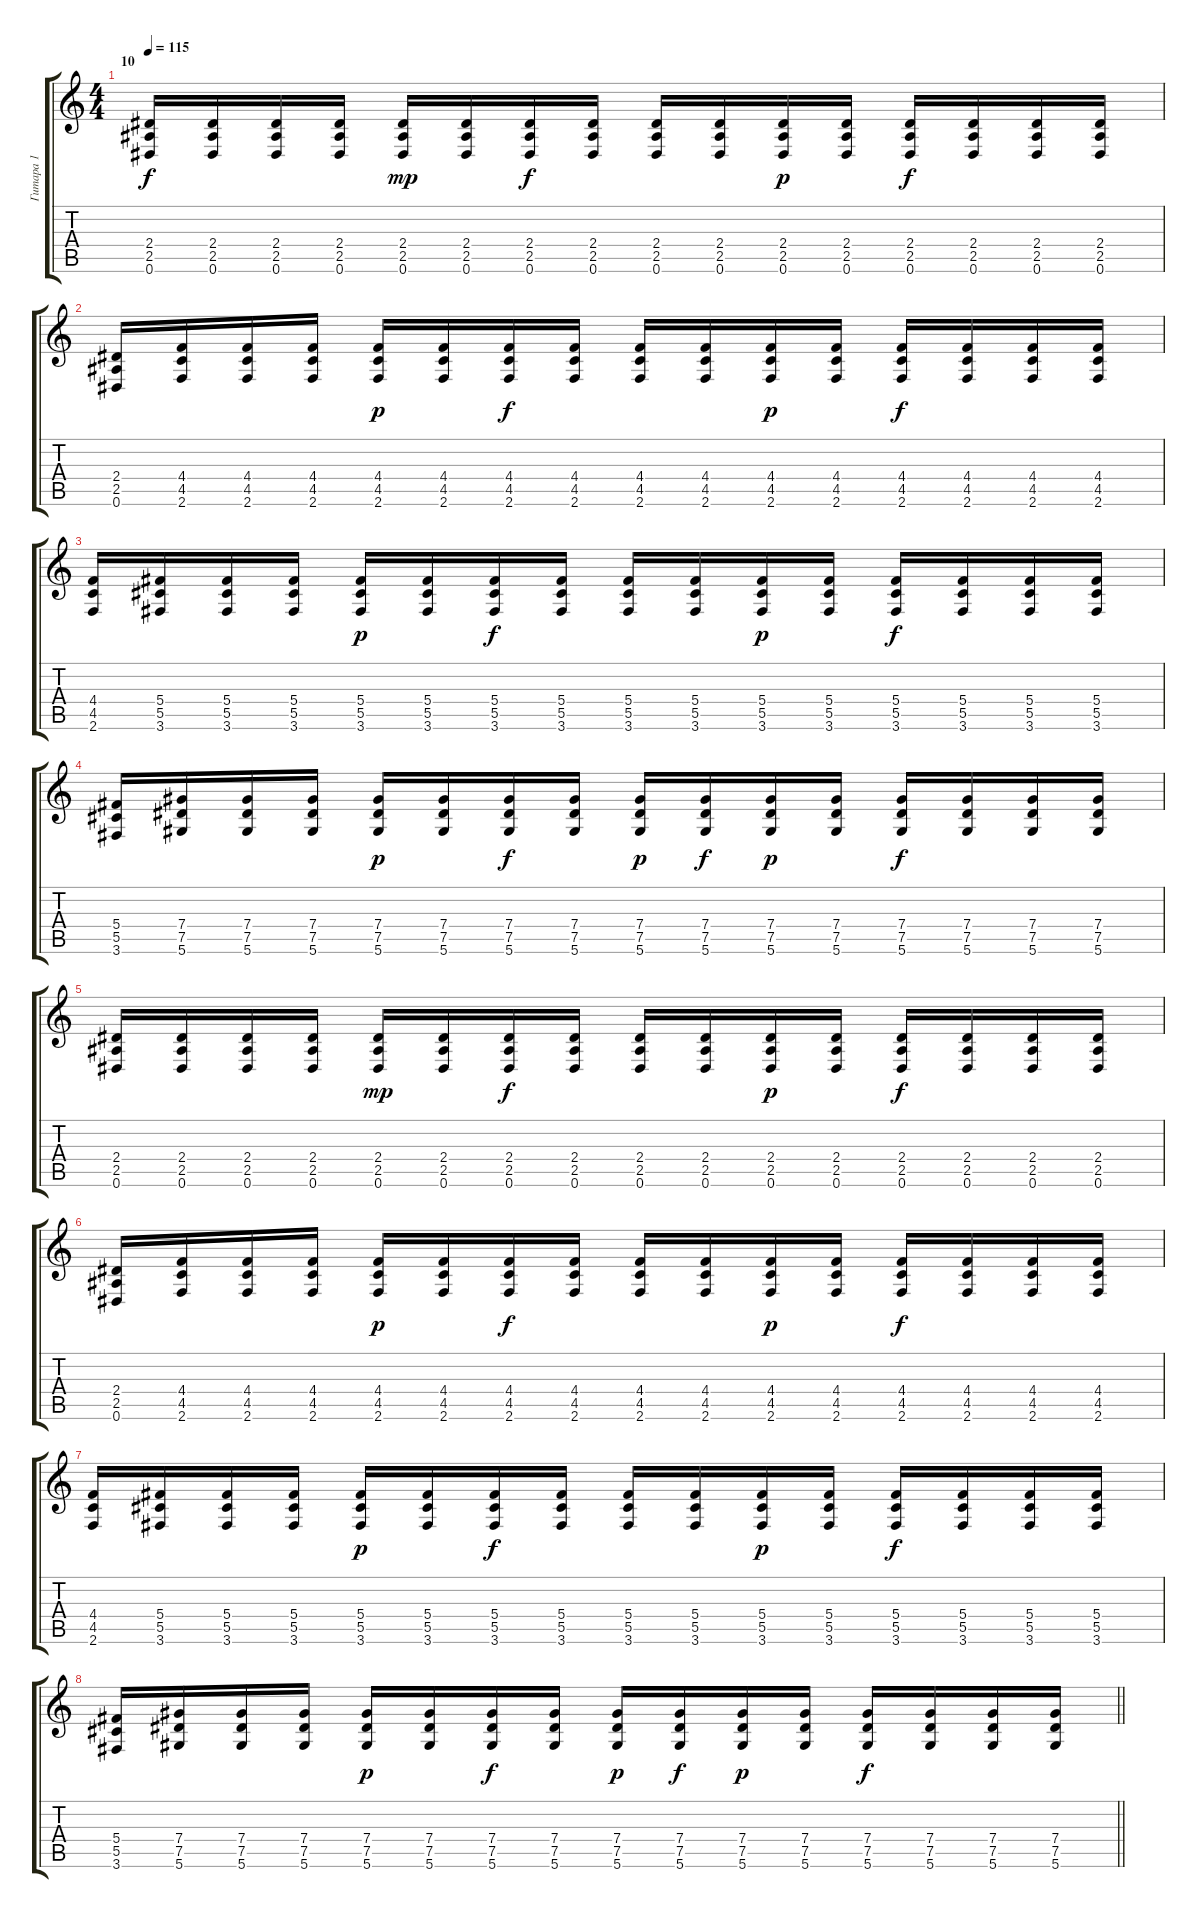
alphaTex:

\track ("Гитара 1" "Гитара 1") {instrument distortionguitar}
\staff {score tabs}
\tuning (Eb4 Bb3 Gb3 Db3 Ab2 Eb2) {hide}
\ts (4 4)
\section ("" "10")
\tempo 115
\clef g2
\ks c
(2.4 2.5 0.6).16{dy f} (2.4 2.5 0.6).16 (2.4 2.5 0.6).16 (2.4 2.5 0.6).16 (2.4 2.5 0.6).16{dy mp} (2.4 2.5 0.6).16 (2.4 2.5 0.6).16{dy f} (2.4 2.5 0.6).16 (2.4 2.5 0.6).16 (2.4 2.5 0.6).16 (2.4 2.5 0.6).16{dy p} (2.4 2.5 0.6).16 (2.4 2.5 0.6).16{dy f} (2.4 2.5 0.6).16 (2.4 2.5 0.6).16 (2.4 2.5 0.6).16 |
(2.4 2.5 0.6).16 (4.4 4.5 2.6).16 (4.4 4.5 2.6).16 (4.4 4.5 2.6).16 (4.4 4.5 2.6).16{dy p} (4.4 4.5 2.6).16 (4.4 4.5 2.6).16{dy f} (4.4 4.5 2.6).16 (4.4 4.5 2.6).16 (4.4 4.5 2.6).16 (4.4 4.5 2.6).16{dy p} (4.4 4.5 2.6).16 (4.4 4.5 2.6).16{dy f} (4.4 4.5 2.6).16 (4.4 4.5 2.6).16 (4.4 4.5 2.6).16 |
(4.4 4.5 2.6).16 (5.4 5.5 3.6).16 (5.4 5.5 3.6).16 (5.4 5.5 3.6).16 (5.4 5.5 3.6).16{dy p} (5.4 5.5 3.6).16 (5.4 5.5 3.6).16{dy f} (5.4 5.5 3.6).16 (5.4 5.5 3.6).16 (5.4 5.5 3.6).16 (5.4 5.5 3.6).16{dy p} (5.4 5.5 3.6).16 (5.4 5.5 3.6).16{dy f} (5.4 5.5 3.6).16 (5.4 5.5 3.6).16 (5.4 5.5 3.6).16 |
(5.4 5.5 3.6).16 (7.4 7.5 5.6).16 (7.4 7.5 5.6).16 (7.4 7.5 5.6).16 (7.4 7.5 5.6).16{dy p} (7.4 7.5 5.6).16 (7.4 7.5 5.6).16{dy f} (7.4 7.5 5.6).16 (7.4 7.5 5.6).16{dy p} (7.4 7.5 5.6).16{dy f} (7.4 7.5 5.6).16{dy p} (7.4 7.5 5.6).16 (7.4 7.5 5.6).16{dy f} (7.4 7.5 5.6).16 (7.4 7.5 5.6).16 (7.4 7.5 5.6).16 |
(2.4 2.5 0.6).16 (2.4 2.5 0.6).16 (2.4 2.5 0.6).16 (2.4 2.5 0.6).16 (2.4 2.5 0.6).16{dy mp} (2.4 2.5 0.6).16 (2.4 2.5 0.6).16{dy f} (2.4 2.5 0.6).16 (2.4 2.5 0.6).16 (2.4 2.5 0.6).16 (2.4 2.5 0.6).16{dy p} (2.4 2.5 0.6).16 (2.4 2.5 0.6).16{dy f} (2.4 2.5 0.6).16 (2.4 2.5 0.6).16 (2.4 2.5 0.6).16 |
(2.4 2.5 0.6).16 (4.4 4.5 2.6).16 (4.4 4.5 2.6).16 (4.4 4.5 2.6).16 (4.4 4.5 2.6).16{dy p} (4.4 4.5 2.6).16 (4.4 4.5 2.6).16{dy f} (4.4 4.5 2.6).16 (4.4 4.5 2.6).16 (4.4 4.5 2.6).16 (4.4 4.5 2.6).16{dy p} (4.4 4.5 2.6).16 (4.4 4.5 2.6).16{dy f} (4.4 4.5 2.6).16 (4.4 4.5 2.6).16 (4.4 4.5 2.6).16 |
(4.4 4.5 2.6).16 (5.4 5.5 3.6).16 (5.4 5.5 3.6).16 (5.4 5.5 3.6).16 (5.4 5.5 3.6).16{dy p} (5.4 5.5 3.6).16 (5.4 5.5 3.6).16{dy f} (5.4 5.5 3.6).16 (5.4 5.5 3.6).16 (5.4 5.5 3.6).16 (5.4 5.5 3.6).16{dy p} (5.4 5.5 3.6).16 (5.4 5.5 3.6).16{dy f} (5.4 5.5 3.6).16 (5.4 5.5 3.6).16 (5.4 5.5 3.6).16 |
\barLineRight lightlight
(5.4 5.5 3.6).16 (7.4 7.5 5.6).16 (7.4 7.5 5.6).16 (7.4 7.5 5.6).16 (7.4 7.5 5.6).16{dy p} (7.4 7.5 5.6).16 (7.4 7.5 5.6).16{dy f} (7.4 7.5 5.6).16 (7.4 7.5 5.6).16{dy p} (7.4 7.5 5.6).16{dy f} (7.4 7.5 5.6).16{dy p} (7.4 7.5 5.6).16 (7.4 7.5 5.6).16{dy f} (7.4 7.5 5.6).16 (7.4 7.5 5.6).16 (7.4 7.5 5.6).16
